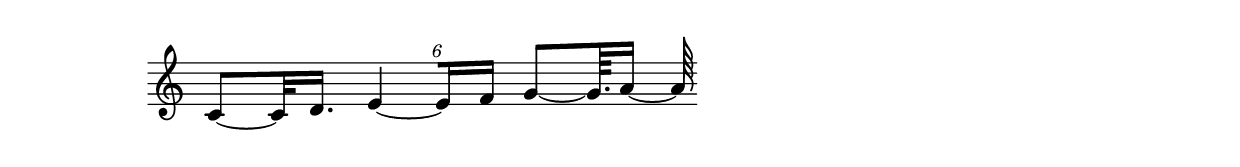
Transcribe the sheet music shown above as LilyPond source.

#(ly:set-option 'midi-extension "mid")
\version "2.12.3"
\include "english.ly"
\header{


}
%{

%}
melody = {
\once \override Staff.TimeSignature #'stencil = ##f
\clef treble
\key c \major
\cadenzaOn


 c'8[~c'32 d'16.] \times 4/6{ e'4[~e'16 f'16] }  g'8[~g'64. a'16]~a'64 \break

}


text = \lyricmode {
      
}

\score{

<<
\new Voice = "one" {
\melody
}
\new Lyrics \lyricsto "one" \text
>>
\layout {
\context {
\Score
\remove "Bar_number_engraver"
}
}
\midi {
\context {
\Score
tempoWholesPerMinute = #(ly:make-moment 200 4)
}
}
}